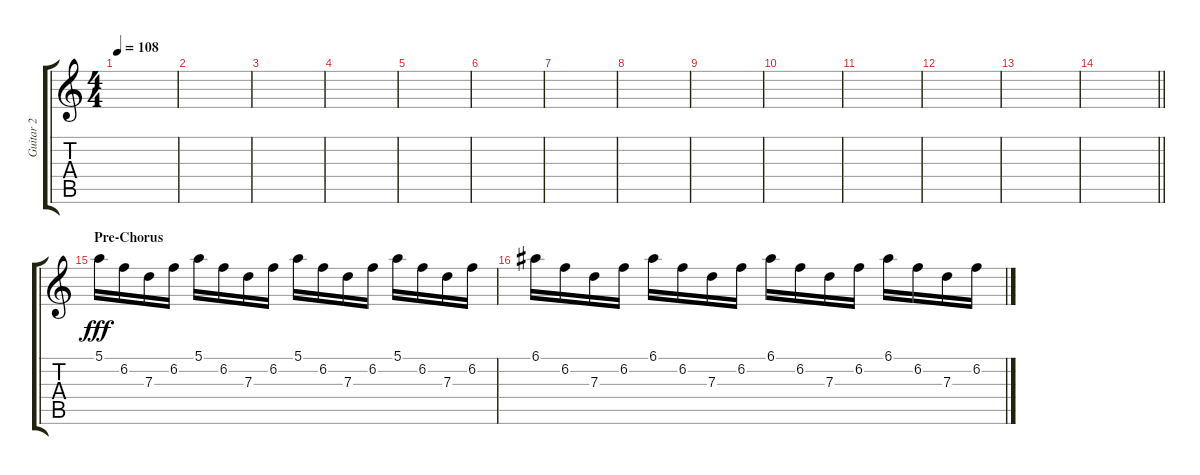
\track ("Guitar 2" "Guitar 2") {instrument overdrivenguitar}
\staff {score tabs}
\tuning (E4 B3 G3 D3 A2 E2) {hide}
\ts (4 4)
\tempo 108
\clef g2
\ks c
|
|
|
|
|
|
|
|
|
|
|
|
|
\barLineRight lightlight
|
\section ("" "Pre-Chorus")
5.1.16{dy fff} 6.2.16 7.3.16 6.2.16 5.1.16 6.2.16 7.3.16 6.2.16 5.1.16 6.2.16 7.3.16 6.2.16 5.1.16 6.2.16 7.3.16 6.2.16 |
6.1.16 6.2.16 7.3.16 6.2.16 6.1.16 6.2.16 7.3.16 6.2.16 6.1.16 6.2.16 7.3.16 6.2.16 6.1.16 6.2.16 7.3.16 6.2.16
